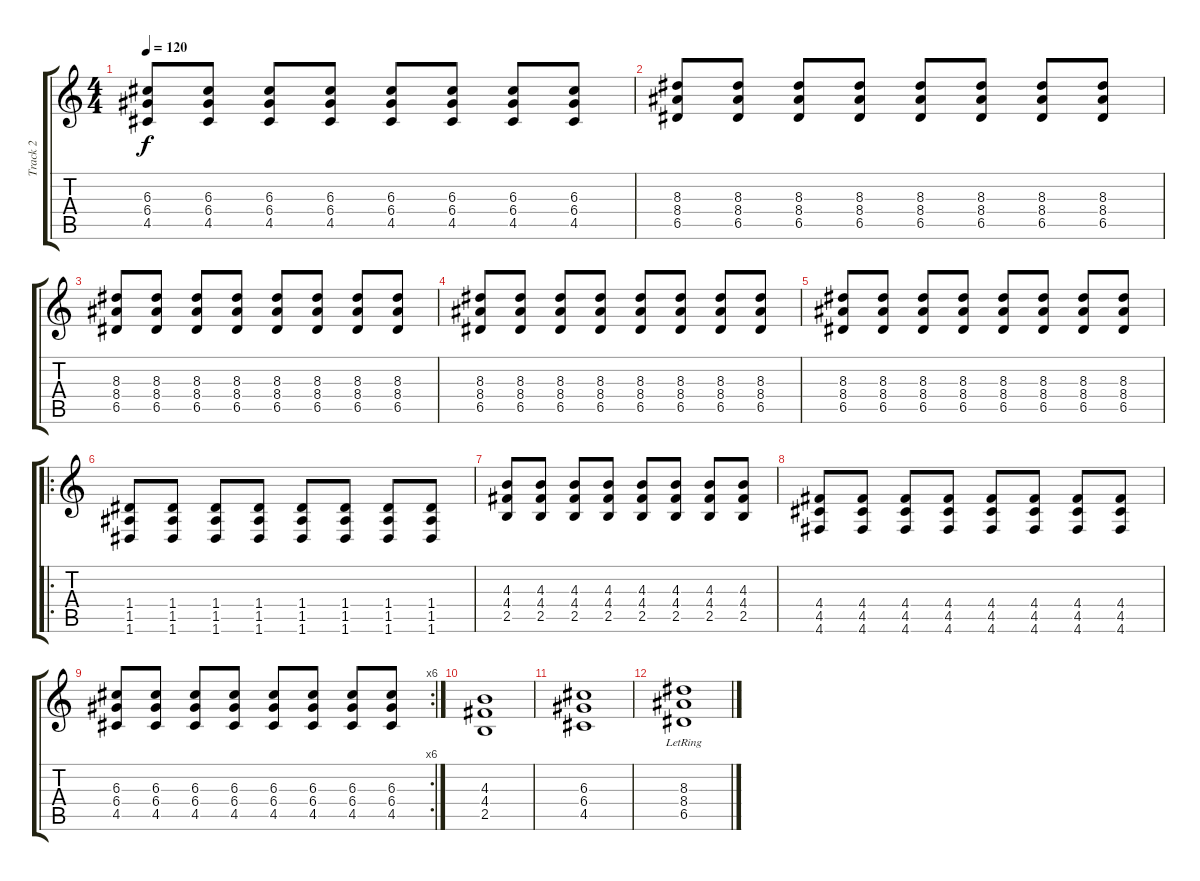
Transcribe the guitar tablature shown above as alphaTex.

\track ("Track 2" "Track 2") {instrument electricguitarclean}
\staff {score tabs}
\tuning (E4 B3 G3 D3 A2 D2) {hide}
\ts (4 4)
\tempo 120
\clef g2
\ks c
(6.3 6.4 4.5).8{dy f} (6.3 6.4 4.5).8 (6.3 6.4 4.5).8 (6.3 6.4 4.5).8 (6.3 6.4 4.5).8 (6.3 6.4 4.5).8 (6.3 6.4 4.5).8 (6.3 6.4 4.5).8 |
(8.3 8.4 6.5).8 (8.3 8.4 6.5).8 (8.3 8.4 6.5).8 (8.3 8.4 6.5).8 (8.3 8.4 6.5).8 (8.3 8.4 6.5).8 (8.3 8.4 6.5).8 (8.3 8.4 6.5).8 |
(8.3 8.4 6.5).8 (8.3 8.4 6.5).8 (8.3 8.4 6.5).8 (8.3 8.4 6.5).8 (8.3 8.4 6.5).8 (8.3 8.4 6.5).8 (8.3 8.4 6.5).8 (8.3 8.4 6.5).8 |
(8.3 8.4 6.5).8 (8.3 8.4 6.5).8 (8.3 8.4 6.5).8 (8.3 8.4 6.5).8 (8.3 8.4 6.5).8 (8.3 8.4 6.5).8 (8.3 8.4 6.5).8 (8.3 8.4 6.5).8 |
(8.3 8.4 6.5).8 (8.3 8.4 6.5).8 (8.3 8.4 6.5).8 (8.3 8.4 6.5).8 (8.3 8.4 6.5).8 (8.3 8.4 6.5).8 (8.3 8.4 6.5).8 (8.3 8.4 6.5).8 |
\ro
(1.4 1.5 1.6).8 (1.4 1.5 1.6).8 (1.4 1.5 1.6).8 (1.4 1.5 1.6).8 (1.4 1.5 1.6).8 (1.4 1.5 1.6).8 (1.4 1.5 1.6).8 (1.4 1.5 1.6).8 |
(4.3 4.4 2.5).8 (4.3 4.4 2.5).8 (4.3 4.4 2.5).8 (4.3 4.4 2.5).8 (4.3 4.4 2.5).8 (4.3 4.4 2.5).8 (4.3 4.4 2.5).8 (4.3 4.4 2.5).8 |
(4.4 4.5 4.6).8 (4.4 4.5 4.6).8 (4.4 4.5 4.6).8 (4.4 4.5 4.6).8 (4.4 4.5 4.6).8 (4.4 4.5 4.6).8 (4.4 4.5 4.6).8 (4.4 4.5 4.6).8 |
\rc 6
(6.3 6.4 4.5).8 (6.3 6.4 4.5).8 (6.3 6.4 4.5).8 (6.3 6.4 4.5).8 (6.3 6.4 4.5).8 (6.3 6.4 4.5).8 (6.3 6.4 4.5).8 (6.3 6.4 4.5).8 |
(4.3 4.4 2.5).1 |
(6.3 6.4 4.5).1 |
(8.3 8.4 6.5{lr}).1
